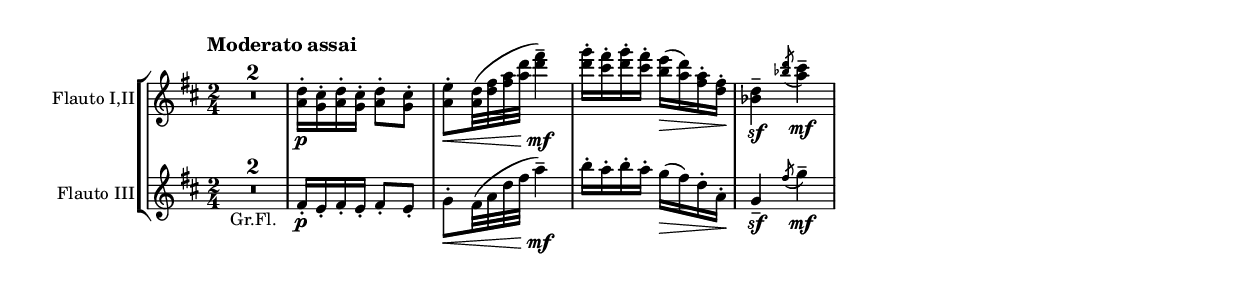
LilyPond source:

% Do not edit this file; it is automatically
% generated from Documentation/snippets/new
% This file is in the public domain.
%% Note: this file works from version 2.13.36
\version "2.13.36"
#(set-global-staff-size 15)
\paper {
  line-width = 16\cm
  indent = 0\cm
}

% NR 2.whatever  Wind

\header {
  lsrtags = "headwords"
  texidoc = ""
  doctitle = "headword"
} % begin verbatim


% Tchaikovsky
% Nutcracker Suite, VII Dance of the Merlitons
\score {
  \new StaffGroup <<
    \new Staff \relative c'' {
      \set Staff.instrumentName = "Flauto I,II"
      \once \override Score.RehearsalMark #'self-alignment-X = #-1
      \once \override Score.RehearsalMark #'break-align-symbols =
#'(time-signature)
      \once \override Score.TimeSignature
#'break-align-anchor-alignment = #LEFT
      \once \override Score.RehearsalMark #'padding = #4
      \mark \markup \large \bold {Moderato assai}
      \key d \major
      \time 2/4
      \compressFullBarRests
      R2*2
      <d a>16-.\p <cis g>-. <d a>-. <cis g>-. <d a>8-. <cis g>-.
      <e a,>-.\< <d a>32( <fis d> <a fis> <d a> <fis d>4--)\mf
      <g d>16-. <fis cis>-. <g d>-. <fis cis>-.
        <e b>(\> <d a>) <a fis>-. <fis d>-.\!
      <d bes>4--\sf \acciaccatura {<d' bes>8} <cis a>4--\mf
    }
    \new Staff \relative c' {
      \set Staff.instrumentName = "Flauto III"
      \key d \major
      \time 2/4
      \compressFullBarRests
      R2*2_\markup{Gr.Fl.}
      fis16-.\p e-. fis-. e-. fis8-. e-.
      g8-.\< fis32( a d fis a4--)\mf
      b16-. a-. b-. a-. g(\> fis) d-. a-.\!
      g4--\sf \acciaccatura fis'8 g4--\mf
    }
  >>
}

